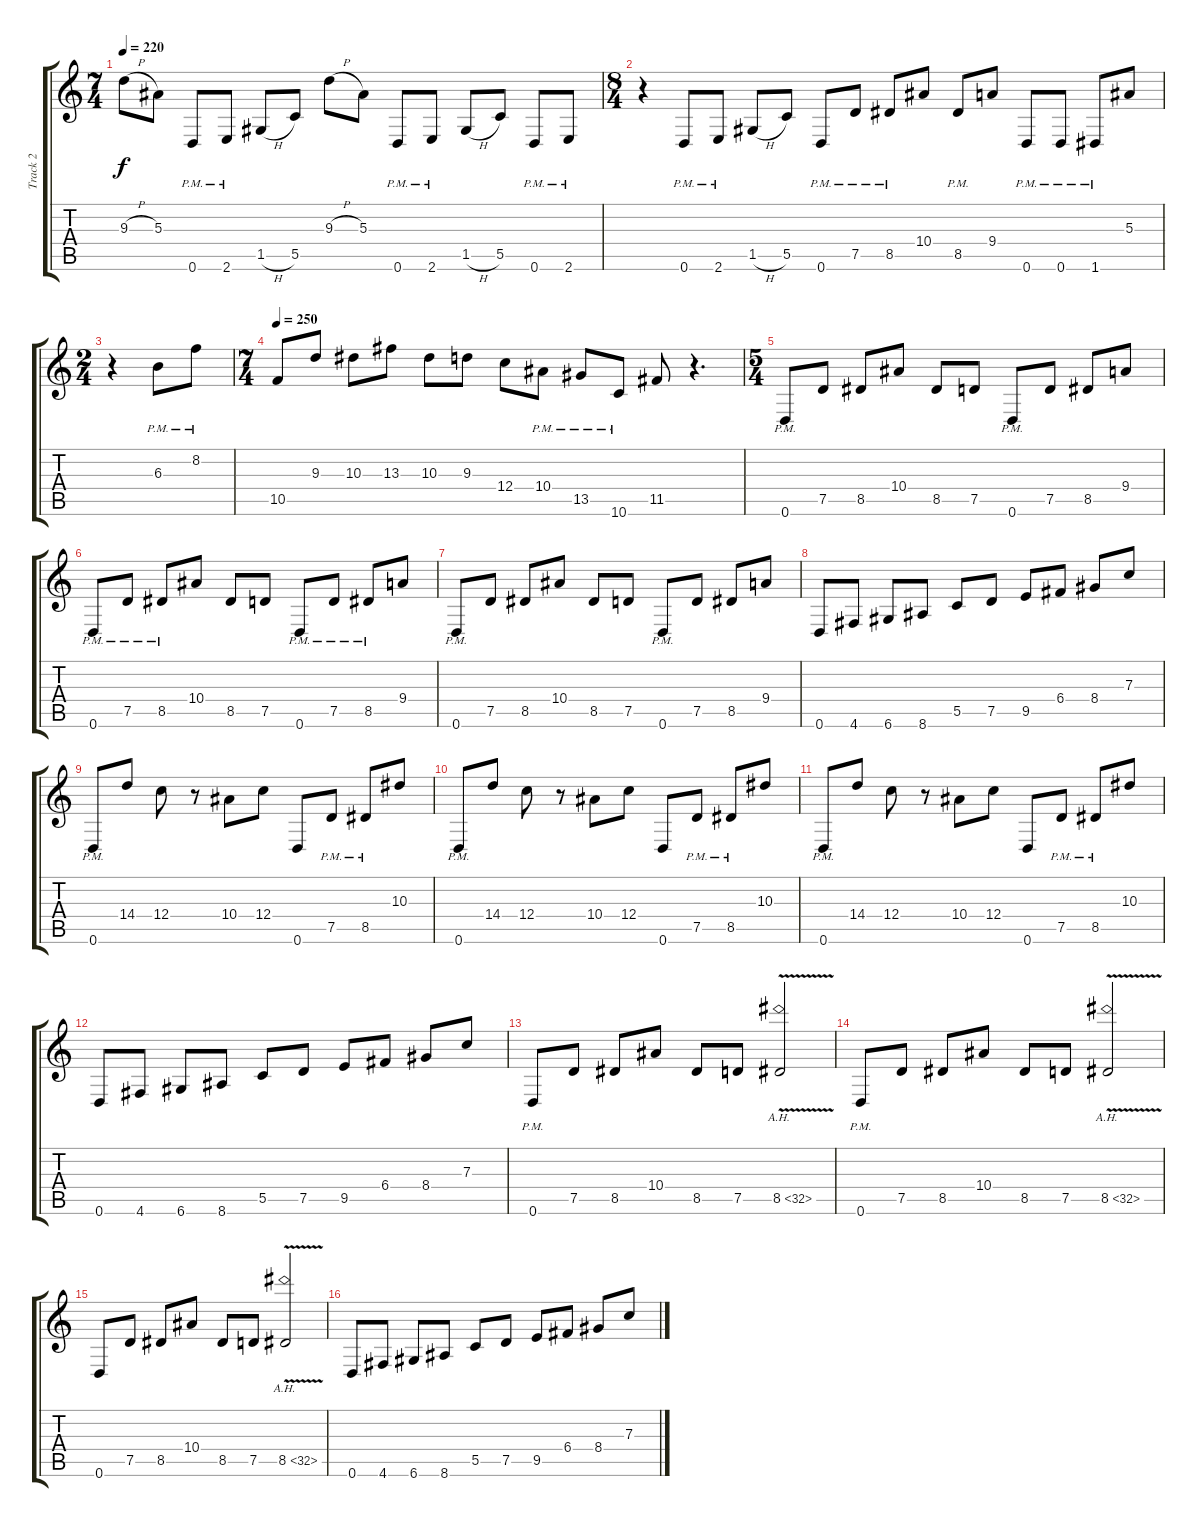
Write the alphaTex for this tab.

\track ("Track 2" "Track 2") {instrument distortionguitar}
\staff {score tabs}
\tuning (D4 A3 F3 C3 G2 D2) {hide}
\ts (7 4)
\tempo 220
\clef g2
\ks c
9.3{h}.8{dy f} 5.3.8 0.6{pm}.8 2.6{pm}.8 1.5{h}.8 5.5.8 9.3{h}.8 5.3.8 0.6{pm}.8 2.6{pm}.8 1.5{h}.8 5.5.8 0.6{pm}.8 2.6{pm}.8 |
\ts (8 4)
r.4 0.6{pm}.8 2.6{pm}.8 1.5{h}.8 5.5.8 0.6{pm}.8 7.5{pm}.8 8.5{pm}.8 10.4.8 8.5{pm}.8 9.4.8 0.6{pm}.8 0.6{pm}.8 1.6{pm}.8 5.3.8 |
\ts (2 4)
r.4 6.3{pm}.8 8.2{pm}.8 |
\ts (7 4)
\tempo 250
10.5.8 9.3.8 10.3.8 13.3.8 10.3.8 9.3.8 12.4.8 10.4{pm}.8 13.5{pm}.8 10.6{pm}.8 11.5.8 r.4{d} |
\ts (5 4)
0.6{pm}.8 7.5.8 8.5.8 10.4.8 8.5.8 7.5.8 0.6{pm}.8 7.5.8 8.5.8 9.4.8 |
0.6{pm}.8 7.5{pm}.8 8.5{pm}.8 10.4.8 8.5.8 7.5.8 0.6{pm}.8 7.5{pm}.8 8.5{pm}.8 9.4.8 |
0.6{pm}.8 7.5.8 8.5.8 10.4.8 8.5.8 7.5.8 0.6{pm}.8 7.5.8 8.5.8 9.4.8 |
0.6.8 4.6.8 6.6.8 8.6.8 5.5.8 7.5.8 9.5.8 6.4.8 8.4.8 7.3.8 |
0.6{pm}.8 14.4.8 12.4.8 r.8 10.4.8 12.4.8 0.6.8 7.5{pm}.8 8.5{pm}.8 10.3.8 |
0.6{pm}.8 14.4.8 12.4.8 r.8 10.4.8 12.4.8 0.6.8 7.5{pm}.8 8.5{pm}.8 10.3.8 |
0.6{pm}.8 14.4.8 12.4.8 r.8 10.4.8 12.4.8 0.6.8 7.5{pm}.8 8.5{pm}.8 10.3.8 |
0.6.8 4.6.8 6.6.8 8.6.8 5.5.8 7.5.8 9.5.8 6.4.8 8.4.8 7.3.8 |
0.6{pm}.8 7.5.8 8.5.8 10.4.8 8.5.8 7.5.8 8.5{ah 24 v}.2 |
0.6{pm}.8 7.5.8 8.5.8 10.4.8 8.5.8 7.5.8 8.5{ah 24 v}.2 |
0.6.8 7.5.8 8.5.8 10.4.8 8.5.8 7.5.8 8.5{ah 24 v}.2 |
0.6.8 4.6.8 6.6.8 8.6.8 5.5.8 7.5.8 9.5.8 6.4.8 8.4.8 7.3.8
